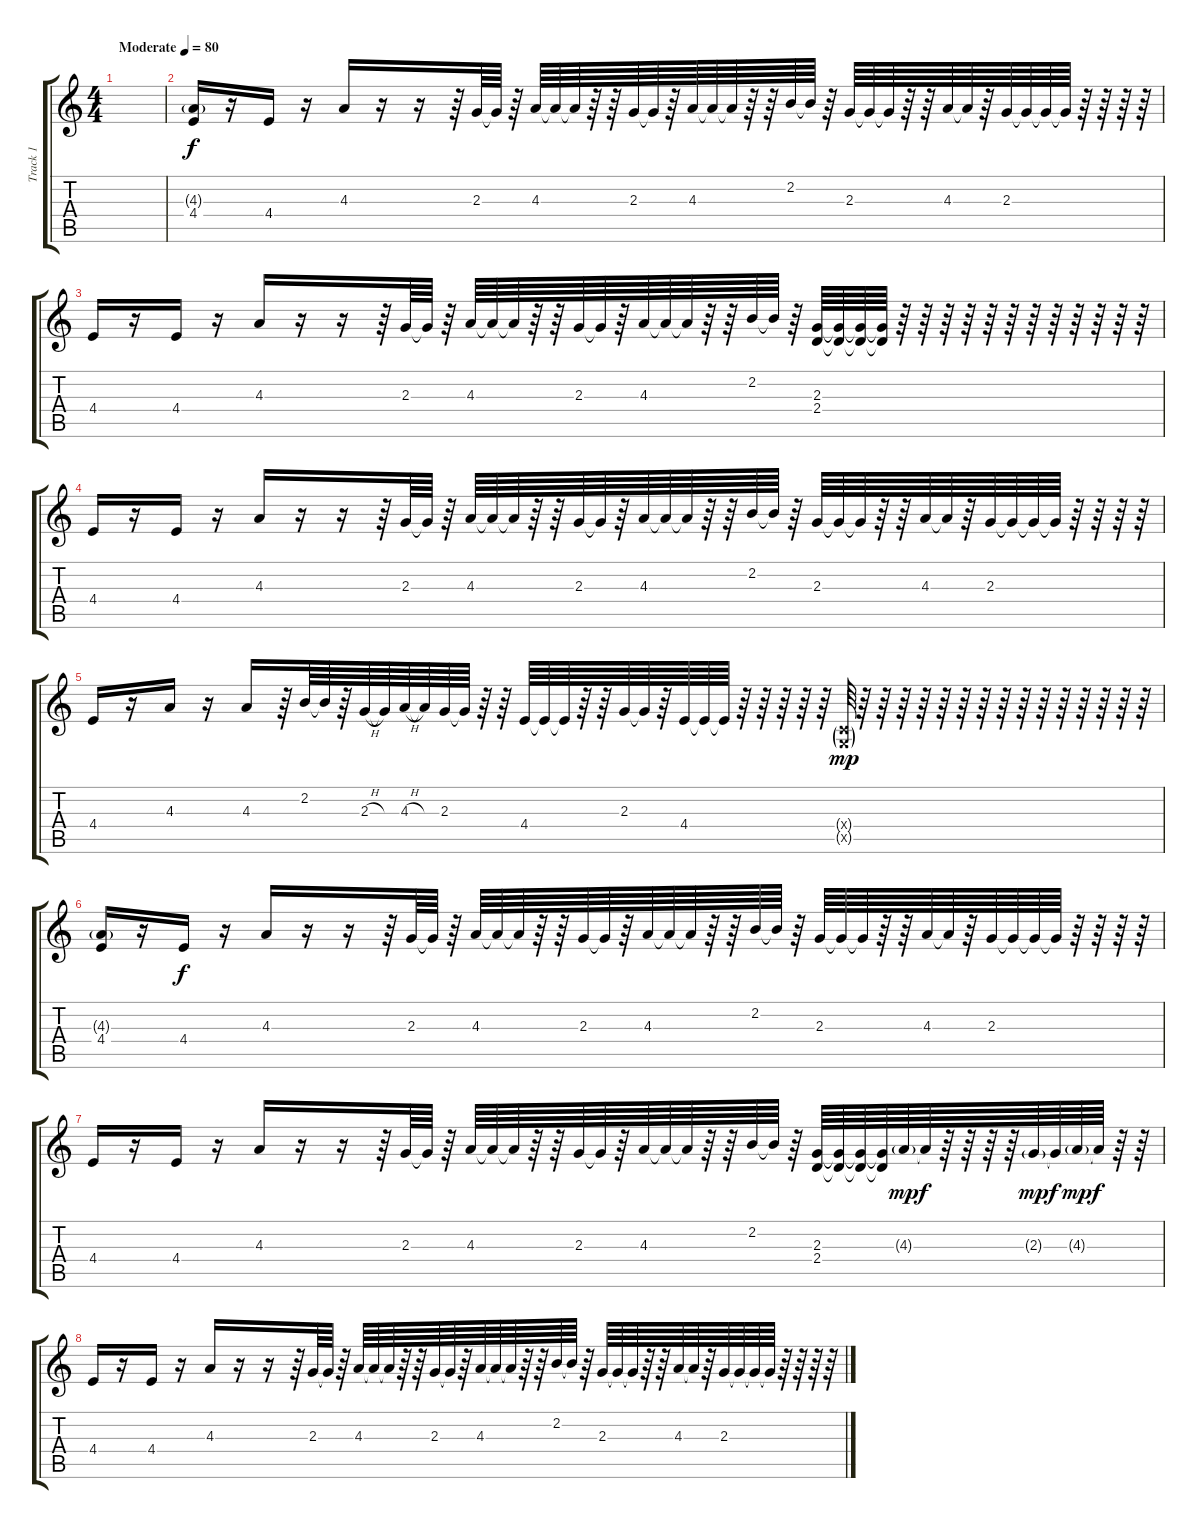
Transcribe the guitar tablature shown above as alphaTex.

\track ("Track 1" "Track 1") {instrument electricguitarmuted}
\staff {score tabs}
\tuning (D4 A3 F3 C3 G2 D2) {hide}
\ts (4 4)
\tempo (80 "Moderate")
\clef g2
\ks c
|
(4.3{g} 4.4).16 r.16 4.4.16{dy f} r.16 4.3.16 r.16 r.16 r.64 2.3.64 2.3{t}.64 r.64 4.3.64 4.3{t}.64 4.3{t}.64 r.64 r.64 2.3.64 2.3{t}.64 r.64 4.3.64 4.3{t}.64 4.3{t}.64 r.64 r.64 2.2.64 2.2{t}.64 r.64 2.3.64 2.3{t}.64 2.3{t}.64 r.64 r.64 4.3.64 4.3{t}.64 r.64 2.3.64 2.3{t}.64 2.3{t}.64 2.3{t}.64 r.64 r.64 r.64 r.64 |
4.4.16 r.16 4.4.16 r.16 4.3.16 r.16 r.16 r.64 2.3.64 2.3{t}.64 r.64 4.3.64 4.3{t}.64 4.3{t}.64 r.64 r.64 2.3.64 2.3{t}.64 r.64 4.3.64 4.3{t}.64 4.3{t}.64 r.64 r.64 2.2.64 2.2{t}.64 r.64 (2.3 2.4).64 (2.3{t} 2.4{t}).64 (2.3{t} 2.4{t}).64 (2.3{t} 2.4{t}).64 r.64 r.64 r.64 r.64 r.64 r.64 r.64 r.64 r.64 r.64 r.64 r.64 |
4.4.16 r.16 4.4.16 r.16 4.3.16 r.16 r.16 r.64 2.3.64 2.3{t}.64 r.64 4.3.64 4.3{t}.64 4.3{t}.64 r.64 r.64 2.3.64 2.3{t}.64 r.64 4.3.64 4.3{t}.64 4.3{t}.64 r.64 r.64 2.2.64 2.2{t}.64 r.64 2.3.64 2.3{t}.64 2.3{t}.64 r.64 r.64 4.3.64 4.3{t}.64 r.64 2.3.64 2.3{t}.64 2.3{t}.64 2.3{t}.64 r.64 r.64 r.64 r.64 |
4.4.16 r.16 4.3.16 r.16 4.3.16 r.64 2.2.64 2.2{t}.64 r.64 2.3{h}.64 2.3{t}.64 4.3{h}.64 4.3{t}.64 2.3.64 2.3{t}.64 r.64 r.64 4.4.64 4.4{t}.64 4.4{t}.64 r.64 r.64 2.3.64 2.3{t}.64 r.64 4.4.64 4.4{t}.64 4.4{t}.64 r.64 r.64 r.64 r.64 r.64 (0.4{g x} 0.5{g x}).64{dy mp} r.64 r.64 r.64 r.64 r.64 r.64 r.64 r.64 r.64 r.64 r.64 r.64 r.64 r.64 r.64 |
(4.3{g} 4.4).16 r.16 4.4.16{dy f} r.16 4.3.16 r.16 r.16 r.64 2.3.64 2.3{t}.64 r.64 4.3.64 4.3{t}.64 4.3{t}.64 r.64 r.64 2.3.64 2.3{t}.64 r.64 4.3.64 4.3{t}.64 4.3{t}.64 r.64 r.64 2.2.64 2.2{t}.64 r.64 2.3.64 2.3{t}.64 2.3{t}.64 r.64 r.64 4.3.64 4.3{t}.64 r.64 2.3.64 2.3{t}.64 2.3{t}.64 2.3{t}.64 r.64 r.64 r.64 r.64 |
4.4.16 r.16 4.4.16 r.16 4.3.16 r.16 r.16 r.64 2.3.64 2.3{t}.64 r.64 4.3.64 4.3{t}.64 4.3{t}.64 r.64 r.64 2.3.64 2.3{t}.64 r.64 4.3.64 4.3{t}.64 4.3{t}.64 r.64 r.64 2.2.64 2.2{t}.64 r.64 (2.3 2.4).64 (2.3{t} 2.4{t}).64 (2.3{t} 2.4{t}).64 (2.3{t} 2.4{t}).64 4.3{g}.64{dy mp} 4.3{t}.64{dy f} r.64 r.64 r.64 r.64 2.3{g}.64{dy mp} 2.3{t}.64{dy f} 4.3{g}.64{dy mp} 4.3{t}.64{dy f} r.64 r.64 |
4.4.16 r.16 4.4.16 r.16 4.3.16 r.16 r.16 r.64 2.3.64 2.3{t}.64 r.64 4.3.64 4.3{t}.64 4.3{t}.64 r.64 r.64 2.3.64 2.3{t}.64 r.64 4.3.64 4.3{t}.64 4.3{t}.64 r.64 r.64 2.2.64 2.2{t}.64 r.64 2.3.64 2.3{t}.64 2.3{t}.64 r.64 r.64 4.3.64 4.3{t}.64 r.64 2.3.64 2.3{t}.64 2.3{t}.64 2.3{t}.64 r.64 r.64 r.64 r.64
